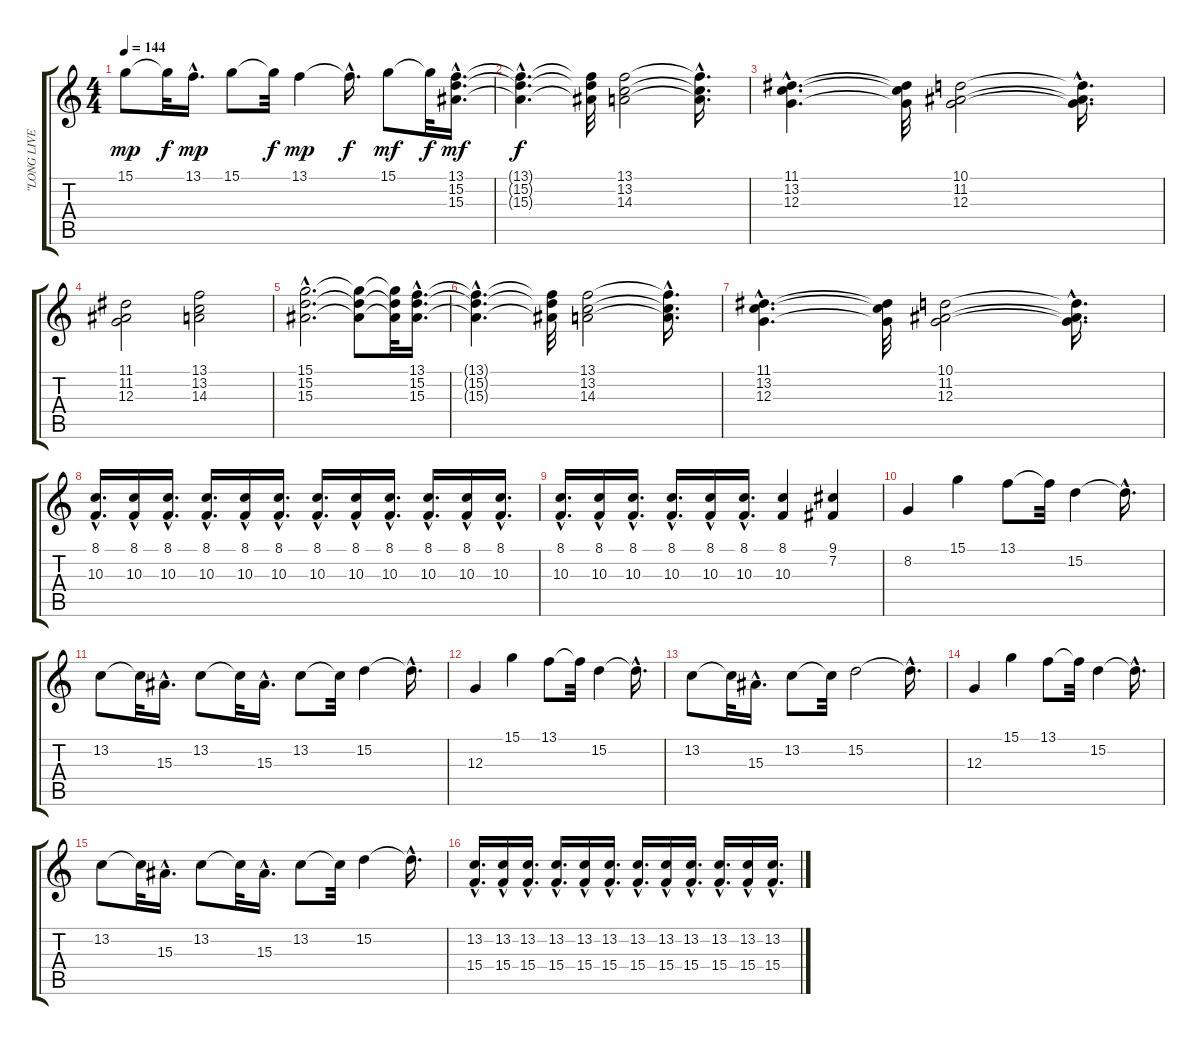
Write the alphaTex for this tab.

\track ("\"LONG LIVE ROCK N' ROLL\"" "\"LONG LIVE") {instrument brightacousticpiano}
\staff {score tabs}
\tuning (E4 B3 G3 D3 A2 E2) {hide}
\ts (4 4)
\tempo 144
\clef g2
\ks c
15.1.8{dy mp} 15.1{t}.32{dy f} 13.1{hac}.16{d dy mp} 15.1.8 15.1{t}.32{dy f} 13.1.4{dy mp} 13.1{hac t}.16{d dy f} 15.1.8{dy mf} 15.1{t}.32{dy f} (13.1{hac} 15.2{hac} 15.3{hac}).16{d dy mf} |
(13.1{hac t} 15.2{hac t} 15.3{hac t}).4{d dy f} (13.1{t} 15.2{t} 15.3{t}).32 (13.1 13.2 14.3).2 (13.1{hac t} 13.2{hac t} 14.3{hac t}).16{d} |
(11.1{hac} 13.2{hac} 12.3{hac}).4{d} (11.1{t} 13.2{t} 12.3{t}).32 (10.1 11.2 12.3).2 (10.1{hac t} 11.2{hac t} 12.3{hac t}).16{d} |
(11.1 11.2 12.3).2 (13.1 13.2 14.3).2 |
(15.1{hac} 15.2{hac} 15.3{hac}).2{d} (15.1{t} 15.2{t} 15.3{t}).8 (15.1{t} 15.2{t} 15.3{t}).32 (13.1{hac} 15.2{hac} 15.3{hac}).16{d} |
(13.1{hac t} 15.2{hac t} 15.3{hac t}).4{d} (13.1{t} 15.2{t} 15.3{t}).32 (13.1 13.2 14.3).2 (13.1{hac t} 13.2{hac t} 14.3{hac t}).16{d} |
(11.1{hac} 13.2{hac} 12.3{hac}).4{d} (11.1{t} 13.2{t} 12.3{t}).32 (10.1 11.2 12.3).2 (10.1{hac t} 11.2{hac t} 12.3{hac t}).16{d} |
(8.1{hac} 10.3{hac}).16{d} (8.1{hac} 10.3{hac}).16 (8.1{hac} 10.3{hac}).16{d} (8.1{hac} 10.3{hac}).16{d} (8.1{hac} 10.3{hac}).16 (8.1{hac} 10.3{hac}).16{d} (8.1{hac} 10.3{hac}).16{d} (8.1{hac} 10.3{hac}).16 (8.1{hac} 10.3{hac}).16{d} (8.1{hac} 10.3{hac}).16{d} (8.1{hac} 10.3{hac}).16 (8.1{hac} 10.3{hac}).16{d} |
(8.1{hac} 10.3{hac}).16{d} (8.1{hac} 10.3{hac}).16 (8.1{hac} 10.3{hac}).16{d} (8.1{hac} 10.3{hac}).16{d} (8.1{hac} 10.3{hac}).16 (8.1{hac} 10.3{hac}).16{d} (8.1 10.3).4 (9.1 7.2).4 |
8.2.4 15.1.4 13.1.8 13.1{t}.32 15.2.4 15.2{hac t}.16{d} |
13.2.8 13.2{t}.32 15.3{hac}.16{d} 13.2.8 13.2{t}.32 15.3{hac}.16{d} 13.2.8 13.2{t}.32 15.2.4 15.2{hac t}.16{d} |
12.3.4 15.1.4 13.1.8 13.1{t}.32 15.2.4 15.2{hac t}.16{d} |
13.2.8 13.2{t}.32 15.3{hac}.16{d} 13.2.8 13.2{t}.32 15.2.2 15.2{hac t}.16{d} |
12.3.4 15.1.4 13.1.8 13.1{t}.32 15.2.4 15.2{hac t}.16{d} |
13.2.8 13.2{t}.32 15.3{hac}.16{d} 13.2.8 13.2{t}.32 15.3{hac}.16{d} 13.2.8 13.2{t}.32 15.2.4 15.2{hac t}.16{d} |
(13.2{hac} 15.4{hac}).16{d} (13.2{hac} 15.4{hac}).16 (13.2{hac} 15.4{hac}).16{d} (13.2{hac} 15.4{hac}).16{d} (13.2{hac} 15.4{hac}).16 (13.2{hac} 15.4{hac}).16{d} (13.2{hac} 15.4{hac}).16{d} (13.2{hac} 15.4{hac}).16 (13.2{hac} 15.4{hac}).16{d} (13.2{hac} 15.4{hac}).16{d} (13.2{hac} 15.4{hac}).16 (13.2{hac} 15.4{hac}).16{d}
